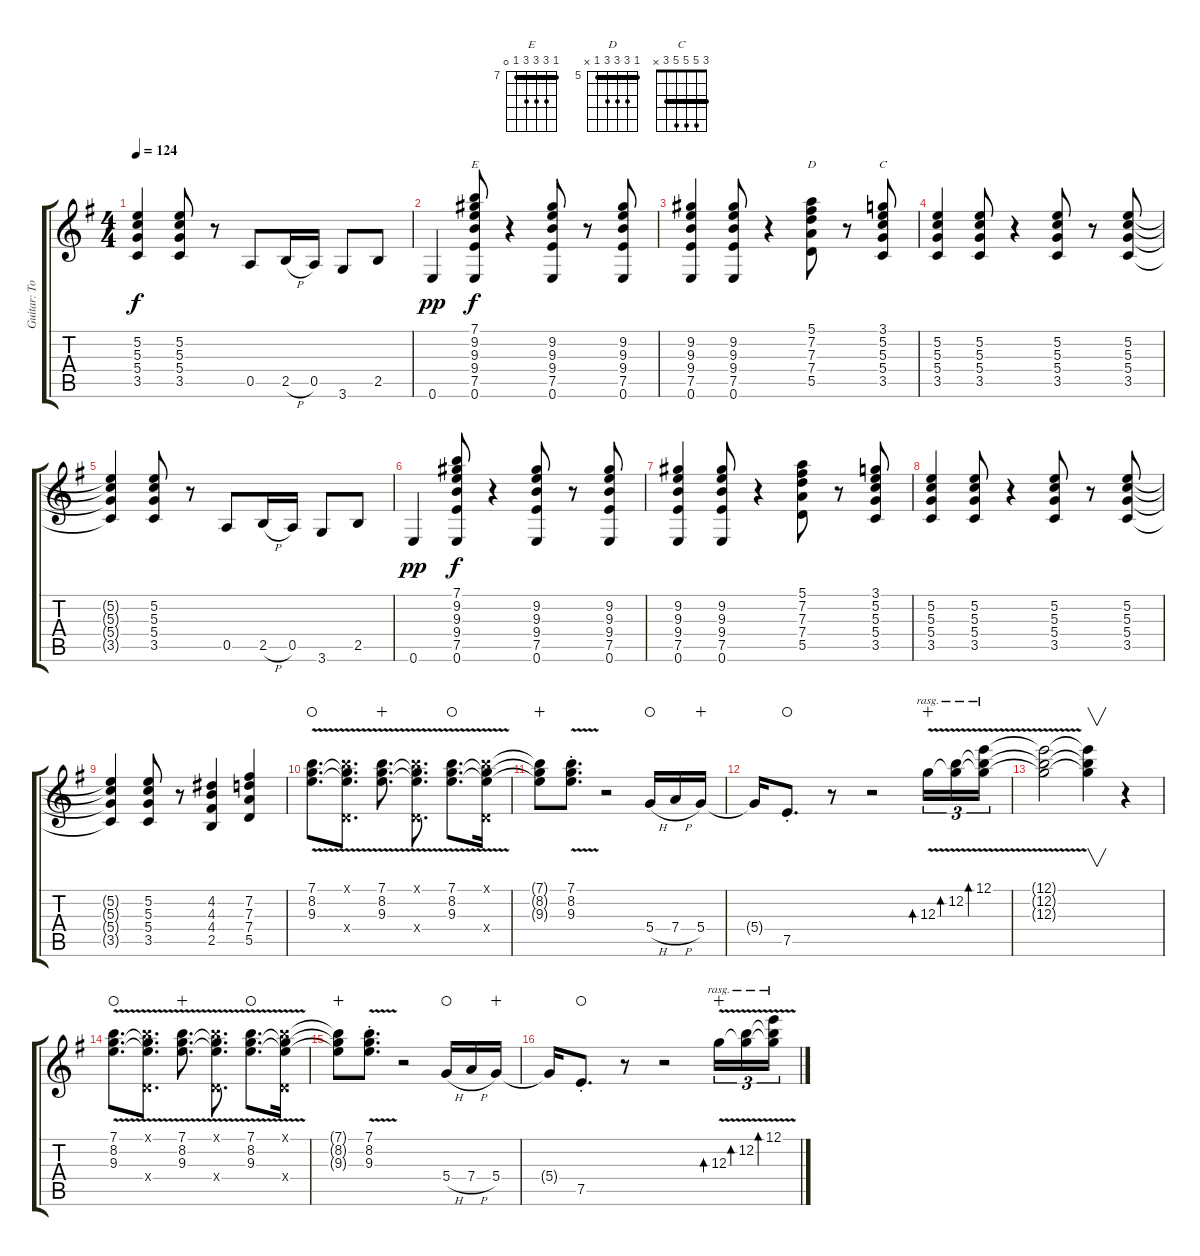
\track ("Guitar: Tony" "Guitar: To") {instrument distortionguitar}
\staff {score tabs}
\tuning (E4 B3 G3 D3 A2 E2) {hide}
\chord ("E" 7 9 9 9 7 0) {firstfret 7 barre 7}
\chord ("D" 5 7 7 7 5 x) {firstfret 5 barre 5}
\chord ("C" 3 5 5 5 3 x) {barre 3}
\ts (4 4)
\tempo 124
\clef g2
\ks g
(5.2{t} 5.3{t} 5.4{t} 3.5{t}).4{dy f} (5.2 5.3 5.4 3.5).8 r.8 0.5.8 2.5{h}.16 0.5.16 3.6.8 2.5.8 |
0.6.4{dy pp} (7.1 9.2 9.3 9.4 7.5 0.6).8{ch "E" dy f} r.4 (9.2 9.3 9.4 7.5 0.6).8 r.8 (9.2 9.3 9.4 7.5 0.6).8 |
(9.2 9.3 9.4 7.5 0.6).4 (9.2 9.3 9.4 7.5 0.6).8 r.4 (5.1 7.2 7.3 7.4 5.5).8{ch "D"} r.8 (3.1 5.2 5.3 5.4 3.5).8{ch "C"} |
(5.2 5.3 5.4 3.5).4 (5.2 5.3 5.4 3.5).8 r.4 (5.2 5.3 5.4 3.5).8 r.8 (5.2 5.3 5.4 3.5).8 |
(5.2{t} 5.3{t} 5.4{t} 3.5{t}).4 (5.2 5.3 5.4 3.5).8 r.8 0.5.8 2.5{h}.16 0.5.16 3.6.8 2.5.8 |
0.6.4{dy pp} (7.1 9.2 9.3 9.4 7.5 0.6).8{dy f} r.4 (9.2 9.3 9.4 7.5 0.6).8 r.8 (9.2 9.3 9.4 7.5 0.6).8 |
(9.2 9.3 9.4 7.5 0.6).4 (9.2 9.3 9.4 7.5 0.6).8 r.4 (5.1 7.2 7.3 7.4 5.5).8 r.8 (3.1 5.2 5.3 5.4 3.5).8 |
(5.2 5.3 5.4 3.5).4 (5.2 5.3 5.4 3.5).8 r.4 (5.2 5.3 5.4 3.5).8 r.8 (5.2 5.3 5.4 3.5).8 |
(5.2{t} 5.3{t} 5.4{t} 3.5{t}).4 (5.2 5.3 5.4 3.5).8 r.8 (4.2 4.3 4.4 2.5).4 (7.2 7.3 7.4 5.5).4 |
(7.1 8.2 9.3{v}).8{d waho} (7.1{x} 8.2{t} 9.3{t} 0.4{x}).8{d} (7.1 8.2 9.3{v}).8{d wahc} (7.1{x} 8.2{t} 9.3{t} 0.4{x}).8{d} (7.1 8.2 9.3{v}).8{d waho} (7.1{x} 8.2{t} 9.3{t} 0.4{x}).16 |
(7.1{t} 8.2{t} 9.3{t}).8{wahc} (7.1{st} 8.2{st} 9.3{v st}).8{d} r.2 5.4{h}.16{waho} 7.4{h}.16 5.4.16{wahc} |
5.4{t}.16 7.5{st}.8{d waho} r.8 r.2 12.3{v}.16{tu (3 2) bd 480 rasg ii wahc} (12.2{v} 12.3{t}).16{tu (3 2) bd 480 rasg ii} (12.1{v} 12.2{t} 12.3{t}).16{tu (3 2) bd 480 rasg ii} |
(12.1{t} 12.2{t} 12.3{t}).2 (12.1{t} 12.2{t} 12.3{t}).4{v} r.4 |
(7.1 8.2 9.3{v}).8{d waho} (7.1{x} 8.2{t} 9.3{t} 0.4{x}).8{d} (7.1 8.2 9.3{v}).8{d wahc} (7.1{x} 8.2{t} 9.3{t} 0.4{x}).8{d} (7.1 8.2 9.3{v}).8{d waho} (7.1{x} 8.2{t} 9.3{t} 0.4{x}).16 |
(7.1{t} 8.2{t} 9.3{t}).8{wahc} (7.1{st} 8.2{st} 9.3{v st}).8{d} r.2 5.4{h}.16{waho} 7.4{h}.16 5.4.16{wahc} |
5.4{t}.16 7.5{st}.8{d waho} r.8 r.2 12.3{v}.16{tu (3 2) bd 480 rasg ii wahc} (12.2{v} 12.3{t}).16{tu (3 2) bd 480 rasg ii} (12.1{v} 12.2{t} 12.3{t}).16{tu (3 2) bd 480 rasg ii}
